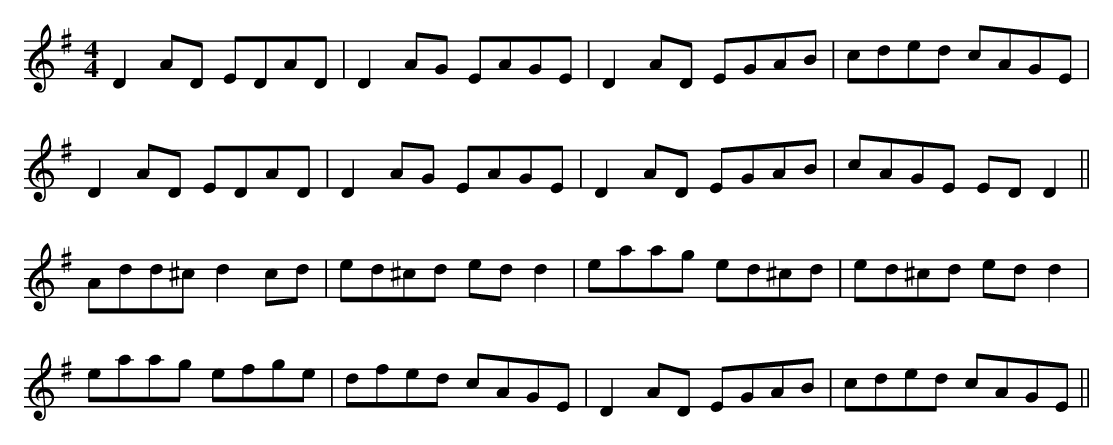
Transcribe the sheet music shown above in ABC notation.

X:1
M:4/4
K:Dmix
D2AD EDAD|D2AG EAGE|D2AD EGAB|cded cAGE|
D2AD EDAD|D2AG EAGE|D2AD EGAB|cAGE EDD2||
Add^c d2cd|ed^cd edd2|eaag ed^cd|ed^cd edd2|
eaag efge|dfed cAGE|D2AD EGAB|cded cAGE||
